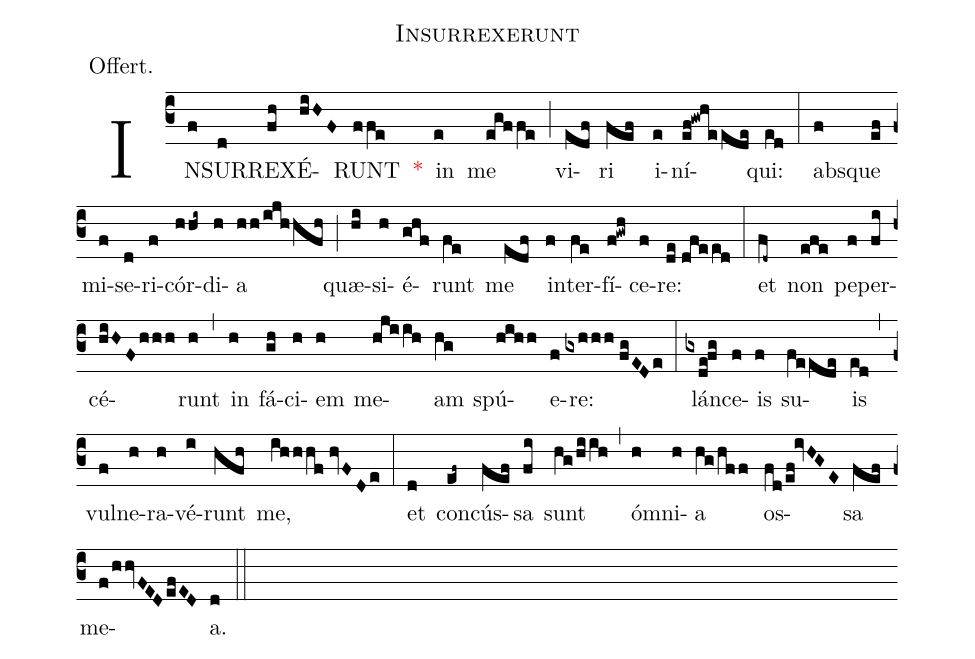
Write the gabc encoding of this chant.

name:Insurrexerunt;
annotation:Offert.;
mode:V.;
office-part:Offertory;
%%
(c3) IN(f)SUR(d)RE(fh)XÉ(hiHF)RUNT(ffe) <v>\red{*}</v>() in(e) me(egffe) (;) vi(edf)ri(fef) i(e)ní(ef!gwheede)qui:(ed) (:) ab(f)sque(ef) mi(f)se(d)ri(f)cór(hhi~)di(h)a(hh/ijhhfh) (;) quæ(hi)si(h)é(ghf)runt(fe) me(edf) in(f)ter(fe)fí(f!gwh)ce(f)re:(de//dfeed) (:) et(fd~) non(efe) pe(f)per(fi)cé(hiHFhhh)runt(h) (,) in(h) fá(gh)ci(h)em(h) me(hjiih)am(hg) spú(hihh)e(f)re:(gxhhh//fgEDe) (:) lán(gxde!fg)ce(f)is(f) su(feede)is(ed) (,) vul(f)ne(h)ra(h)vé(i)runt(hfh) me,(ihhhf//hvFDe) (:) et(d) con(ef~)cús(fef)sa(fi) sunt(hg/hiih) (,) ó(h)mni(h)a(hg/hff) os(fd/ef!ivHGE)sa(fef) me(f/hhvFEDefED)a.(d) (::)
